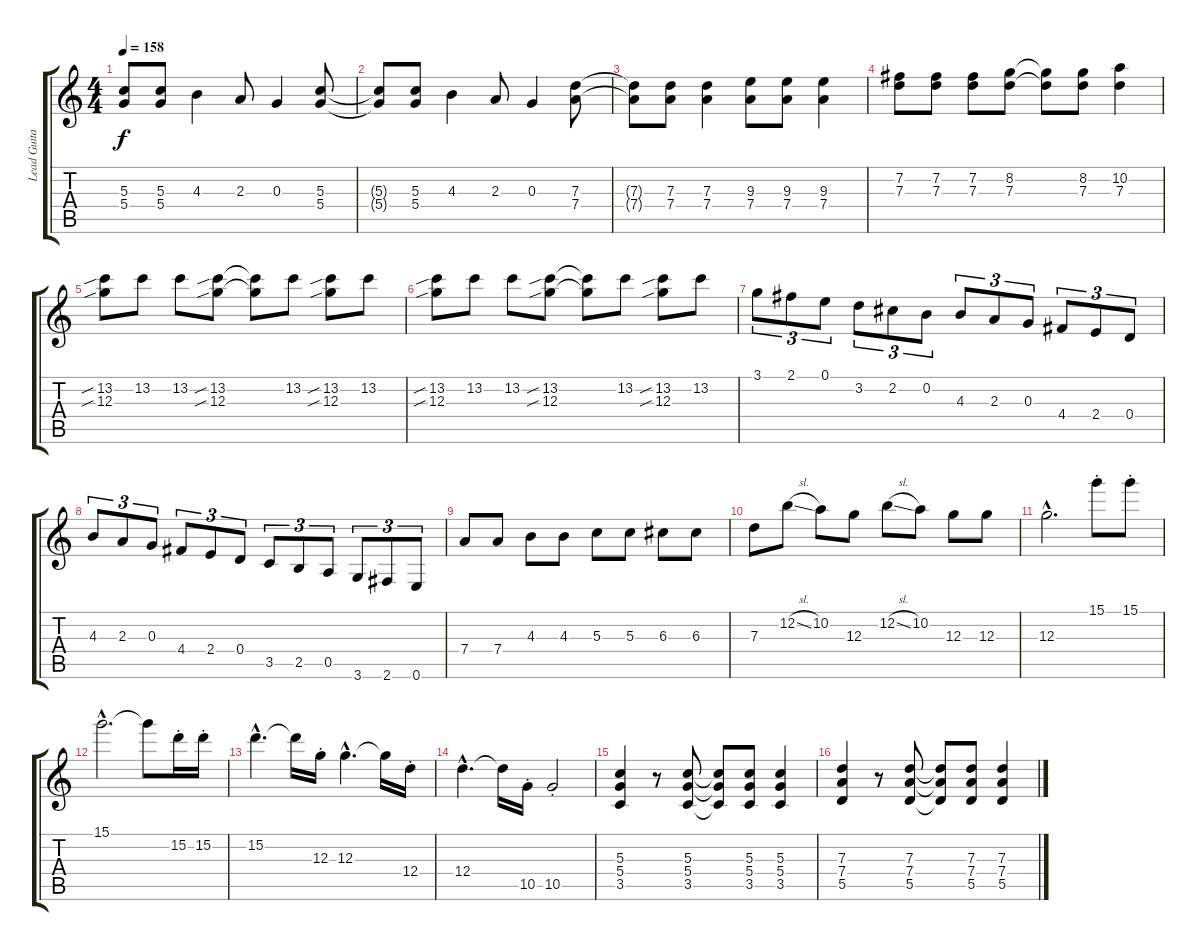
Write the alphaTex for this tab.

\track ("Lead Guitar" "Lead Guita") {instrument overdrivenguitar}
\staff {score tabs}
\tuning (E4 B3 G3 D3 A2 E2) {hide}
\ts (4 4)
\tempo 158
\clef g2
\ks c
(5.3{t} 5.4{t}).8{dy f} (5.3 5.4).8 4.3.4 2.3.8 0.3.4 (5.3 5.4).8 |
(5.3{t} 5.4{t}).8 (5.3 5.4).8 4.3.4 2.3.8 0.3.4 (7.3 7.4).8 |
(7.3{t} 7.4{t}).8 (7.3 7.4).8 (7.3 7.4).4 (9.3 7.4).8 (9.3 7.4).8 (9.3 7.4).4 |
(7.2 7.3).8 (7.2 7.3).8 (7.2 7.3).8 (8.2 7.3).8 (8.2{t} 7.3{t}).8 (8.2 7.3).8 (10.2 7.3).4 |
(13.2{sib} 12.3{sib}).8 13.2.8 13.2.8 (13.2{sib} 12.3{sib}).8 (13.2{t} 12.3{t}).8 13.2.8 (13.2{sib} 12.3{sib}).8 13.2.8 |
(13.2{sib} 12.3{sib}).8 13.2.8 13.2.8 (13.2{sib} 12.3{sib}).8 (13.2{t} 12.3{t}).8 13.2.8 (13.2{sib} 12.3{sib}).8 13.2.8 |
3.1.8{tu (3 2)} 2.1.8{tu (3 2)} 0.1.8{tu (3 2)} 3.2.8{tu (3 2)} 2.2.8{tu (3 2)} 0.2.8{tu (3 2)} 4.3.8{tu (3 2)} 2.3.8{tu (3 2)} 0.3.8{tu (3 2)} 4.4.8{tu (3 2)} 2.4.8{tu (3 2)} 0.4.8{tu (3 2)} |
4.3.8{tu (3 2)} 2.3.8{tu (3 2)} 0.3.8{tu (3 2)} 4.4.8{tu (3 2)} 2.4.8{tu (3 2)} 0.4.8{tu (3 2)} 3.5.8{tu (3 2)} 2.5.8{tu (3 2)} 0.5.8{tu (3 2)} 3.6.8{tu (3 2)} 2.6.8{tu (3 2)} 0.6.8{tu (3 2)} |
7.4.8 7.4.8 4.3.8 4.3.8 5.3.8 5.3.8 6.3.8 6.3.8 |
7.3.8 12.2{sl}.8 10.2.8 12.3.8 12.2{sl}.8 10.2.8 12.3.8 12.3.8 |
12.3{hac}.2{d} 15.1{st}.8 15.1{st}.8 |
15.1{hac}.2{d} 15.1{t}.8 15.2{st}.16 15.2{st}.16 |
15.2{hac}.4{d} 15.2{t}.16 12.3{st}.16 12.3{hac}.4{d} 12.3{t}.16 12.4{st}.16 |
12.4{hac}.4{d} 12.4{t}.16 10.5{st}.16 10.5{st}.2 |
(5.3 5.4 3.5).4 r.8 (5.3 5.4 3.5).8 (5.3{t} 5.4{t} 3.5{t}).8 (5.3 5.4 3.5).8 (5.3 5.4 3.5).4 |
(7.3 7.4 5.5).4 r.8 (7.3 7.4 5.5).8 (7.3{t} 7.4{t} 5.5{t}).8 (7.3 7.4 5.5).8 (7.3 7.4 5.5).4
